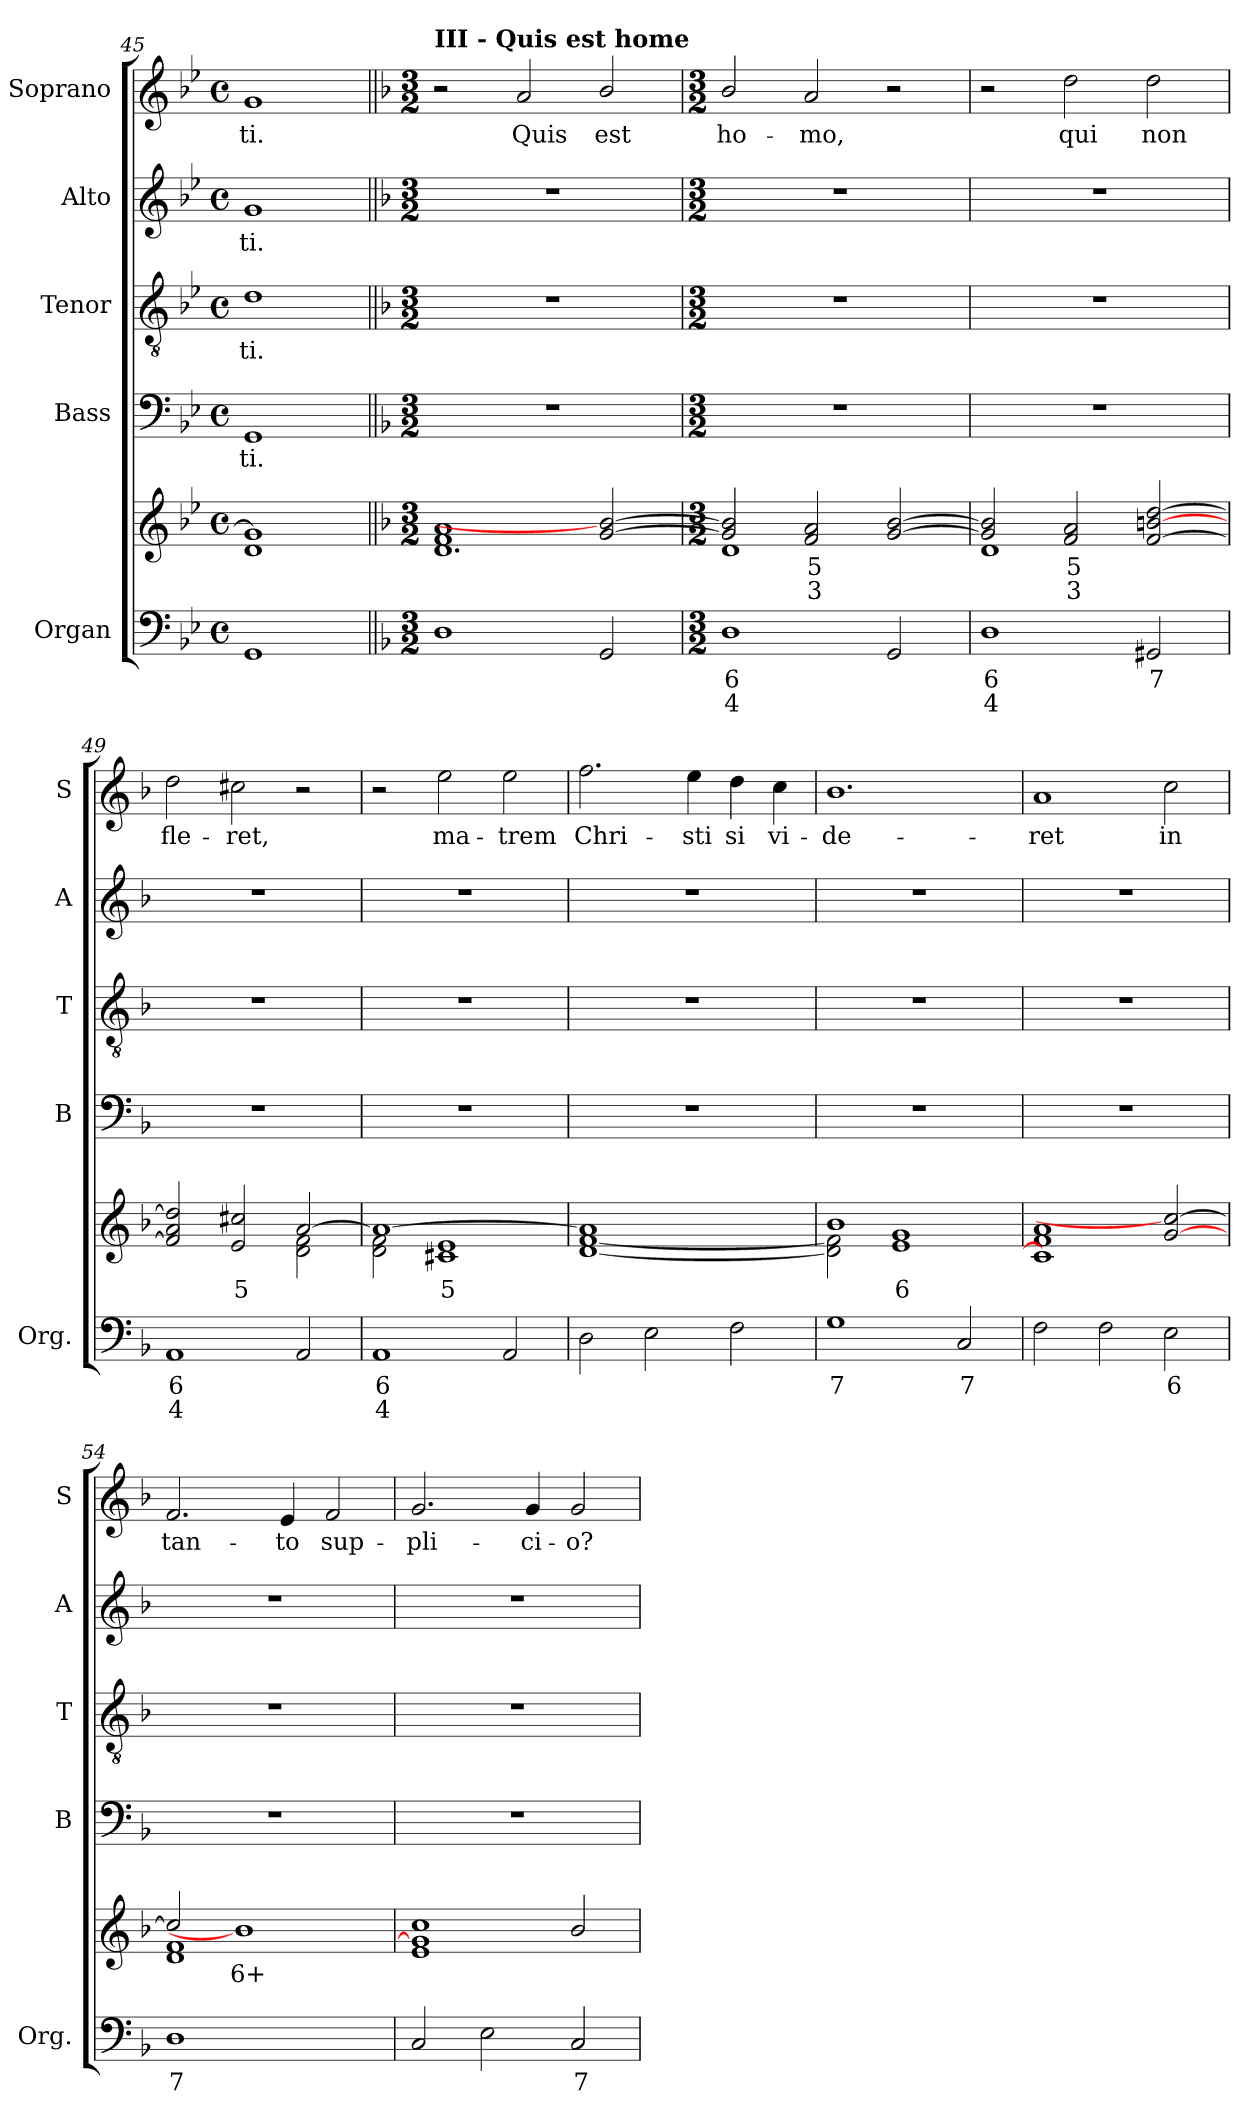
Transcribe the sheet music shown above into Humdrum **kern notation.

**kern	**text	**text	**kern	**text	**text	**kern	**text	**kern	**text	**kern	**text	**kern	**text
*part5	*part5	*part5	*part5	*part5	*part5	*part4	*part4	*part3	*part3	*part2	*part2	*part1	*part1
*staff6	*staff6	*staff6	*staff5	*staff5	*staff5	*staff4	*staff4	*staff3	*staff3	*staff2	*staff2	*staff1	*staff1
*I"Organ	*	*	*	*	*	*I"Bass	*	*I"Tenor	*	*I"Alto	*	*I"Soprano	*
*I'Org.	*	*	*	*	*	*I'B	*	*I'T	*	*I'A	*	*I'S	*
*clefF4	*	*	*clefG2	*	*	*clefF4	*	*clefGv2	*	*clefG2	*	*clefG2	*
*k[b-e-]	*	*	*k[b-e-]	*	*	*k[b-e-]	*	*k[b-e-]	*	*k[b-e-]	*	*k[b-e-]	*
*M4/4	*	*	*M4/4	*	*	*M4/4	*	*M4/4	*	*M4/4	*	*M4/4	*
*met(c)	*	*	*met(c)	*	*	*met(c)	*	*met(c)	*	*met(c)	*	*met(c)	*
=45	=45	=45	=45	=45	=45	=45	=45	=45	=45	=45	=45	=45	=45
*	*	*	*^	*	*	*	*	*	*	*	*	*	*
!	!	!	!	!	!	!	!	!LO:LY:b	!	!LO:LY:b	!	!LO:LY:b	!	!LO:LY:b
1GG	.	.	1d	1g]	.	.	1GG	-ti.	1d	-ti.	1g	-ti.	1g	-ti.
*	*	*	*v	*v	*	*	*	*	*	*	*	*	*	*
!!LO:PB:g=z
=46||	=46||	=46||	=46||	=46||	=46||	=46||	=46||	=46||	=46||	=46||	=46||	=46||	=46||
*k[b-]	*	*	*k[b-]	*	*	*k[b-]	*	*k[b-]	*	*k[b-]	*	*k[b-]	*
*M3/2	*	*	*M3/2	*	*	*M3/2	*	*M3/2	*	*M3/2	*	*M3/2	*
*	*	*	*^	*	*	*	*	*	*	*	*	*	*
!	!	!	!	!	!	!	!	!	!	!	!	!	!LO:TX:a:B:t=III -  Quis est home	!
!	!	!	!	!LO:N:vis=1	!	!	!	!	!	!	!	!	!	!
*	*	*	*	*^	*	*	*	*	*	*	*	*	*	*
1D	.	.	1f 1a	1.d	1.ryy	.	.	1.r	.	1.r	.	1.r	.	2r	.
!	!	!	!	!	!	!	!	!	!	!	!	!	!	!	!LO:LY:b
.	.	.	.	.	.	.	.	.	.	.	.	.	.	2a/	Quis
!	!	!	!	!	!	!	!	!	!	!	!	!	!	!	!LO:LY:b
2GG	.	.	[2g 2b-_	.	.	.	.	.	.	.	.	.	.	2b-/	est
=47	=47	=47	=47	=47	=47	=47	=47	=47	=47	=47	=47	=47	=47	=47	=47
*M3/2	*	*	*M3/2	*	*	*	*	*M3/2	*	*M3/2	*	*M3/2	*	*M3/2	*
!	!	!	!	!LO:N:vis=1	!	!	!	!	!	!	!	!	!	!	!LO:LY:b
1D	6	4	2g] 2b-]	1.d	1.ryy	.	.	1.r	.	1.r	.	1.r	.	2b-/	ho-
!	!	!	!	!	!	!	!	!	!	!	!	!	!	!	!LO:LY:b
.	.	.	2f 2a	.	.	5	3	.	.	.	.	.	.	2a/	-mo,
2GG	.	.	[2g [2b-	.	.	.	.	.	.	.	.	.	.	2r	.
=48	=48	=48	=48	=48	=48	=48	=48	=48	=48	=48	=48	=48	=48	=48	=48
1D	6	4	2g] 2b-]	1d	1.ryy	.	.	1.r	.	1.r	.	1.r	.	2r	.
!	!	!	!	!	!	!	!	!	!	!	!	!	!	!	!LO:LY:b
.	.	.	2f 2a	.	.	5	3	.	.	.	.	.	.	2dd\	qui
!	!	!	!	!	!	!	!	!	!	!	!	!	!	!	!LO:LY:b
2GG#X	7	.	[2f [2bn [2dd	2ryy	.	.	.	.	.	.	.	.	.	2dd\	non
=49	=49	=49	=49	=49	=49	=49	=49	=49	=49	=49	=49	=49	=49	=49	=49
!	!	!	!	!	!	!	!	!	!	!	!	!	!	!	!LO:LY:b
1AA	6	4	2f] 2a 2dd]	2ryy	1.ryy	.	.	1.r	.	1.r	.	1.r	.	2dd\	fle-
!	!	!	!	!	!	!	!	!	!	!	!	!	!	!	!LO:LY:b
.	.	.	2e 2cc#X	2ryy	.	5	.	.	.	.	.	.	.	2cc#X\	-ret,
2AA	.	.	[2a	2d 2f	.	.	.	.	.	.	.	.	.	2r	.
=50	=50	=50	=50	=50	=50	=50	=50	=50	=50	=50	=50	=50	=50	=50	=50
!	!	!	!LO:N:vis=1	!	!	!	!	!	!	!	!	!	!	!	!
1AA	6	4	1.a_	2d 2f	1.ryy	.	.	1.r	.	1.r	.	1.r	.	2r	.
!	!	!	!	!	!	!	!	!	!	!	!	!	!	!	!LO:LY:b
.	.	.	.	1c#X 1e	.	5	.	.	.	.	.	.	.	2ee\	ma-
!	!	!	!	!	!	!	!	!	!	!	!	!	!	!	!LO:LY:b
2AA	.	.	.	.	.	.	.	.	.	.	.	.	.	2ee\	-trem
=51	=51	=51	=51	=51	=51	=51	=51	=51	=51	=51	=51	=51	=51	=51	=51
!	!	!	!LO:N:vis=1	!LO:N:vis=1	!	!	!	!	!	!	!	!	!	!	!LO:LY:b
2D	.	.	1.a]	[1.d [1.f	1.ryy	.	.	1.r	.	1.r	.	1.r	.	2.ff\	Chri-
2E	.	.	.	.	.	.	.	.	.	.	.	.	.	.	.
!	!	!	!	!	!	!	!	!	!	!	!	!	!	!	!LO:LY:b
.	.	.	.	.	.	.	.	.	.	.	.	.	.	4ee\	-sti
!	!	!	!	!	!	!	!	!	!	!	!	!	!	!	!LO:LY:b
2F	.	.	.	.	.	.	.	.	.	.	.	.	.	4dd\	si
!	!	!	!	!	!	!	!	!	!	!	!	!	!	!	!LO:LY:b
.	.	.	.	.	.	.	.	.	.	.	.	.	.	4cc\	vi-
!!LO:LB:g=z
=52	=52	=52	=52	=52	=52	=52	=52	=52	=52	=52	=52	=52	=52	=52	=52
!	!	!	!LO:N:vis=1	!	!	!	!	!	!	!	!	!	!	!	!LO:LY:b
1G	7	.	1.b-	2d] 2f]	1.ryy	.	.	1.r	.	1.r	.	1.r	.	1.b-	-de-
.	.	.	.	1e 1g	.	6	.	.	.	.	.	.	.	.	.
2C	7	.	.	.	.	.	.	.	.	.	.	.	.	.	.
=53	=53	=53	=53	=53	=53	=53	=53	=53	=53	=53	=53	=53	=53	=53	=53
!	!	!	!	!	!	!	!	!	!	!	!	!	!	!	!LO:LY:b
2F	.	.	1f 1a	1c]	1.ryy	.	.	1.r	.	1.r	.	1.r	.	1a	-ret
2F	.	.	.	.	.	.	.	.	.	.	.	.	.	.	.
!	!	!	!	!	!	!	!	!	!	!	!	!	!	!	!LO:LY:b
2E	6	.	[2g 2cc_	2ryy	.	.	.	.	.	.	.	.	.	2cc\	in
=54	=54	=54	=54	=54	=54	=54	=54	=54	=54	=54	=54	=54	=54	=54	=54
!LO:N:vis=1	!	!	!	!LO:N:vis=1	!	!	!	!	!	!	!	!	!	!	!LO:LY:b
1.D	7	.	2cc]	1.d 1.f	1.ryy	.	.	1.r	.	1.r	.	1.r	.	2.f/	tan-
.	.	.	1b]	.	.	6+	.	.	.	.	.	.	.	.	.
!	!	!	!	!	!	!	!	!	!	!	!	!	!	!	!LO:LY:b
.	.	.	.	.	.	.	.	.	.	.	.	.	.	4e/	-to
!	!	!	!	!	!	!	!	!	!	!	!	!	!	!	!LO:LY:b
.	.	.	.	.	.	.	.	.	.	.	.	.	.	2f/	sup-
=55	=55	=55	=55	=55	=55	=55	=55	=55	=55	=55	=55	=55	=55	=55	=55
!	!	!	!	!LO:N:vis=1	!	!	!	!	!	!	!	!	!	!	!LO:LY:b
2C	.	.	1cc	1.e 1.g]	1.ryy	.	.	1.r	.	1.r	.	1.r	.	2.g/	-pli-
2E	.	.	.	.	.	.	.	.	.	.	.	.	.	.	.
!	!	!	!	!	!	!	!	!	!	!	!	!	!	!	!LO:LY:b
.	.	.	.	.	.	.	.	.	.	.	.	.	.	4g/	-ci-
!	!	!	!	!	!	!	!	!	!	!	!	!	!	!	!LO:LY:b
2C	7	.	2b-j	.	.	.	.	.	.	.	.	.	.	2g/	-o?
*	*	*	*v	*v	*v	*	*	*	*	*	*	*	*	*	*
=	=	=	=	=	=	=	=	=	=	=	=	=	=
*-	*-	*-	*-	*-	*-	*-	*-	*-	*-	*-	*-	*-	*-
